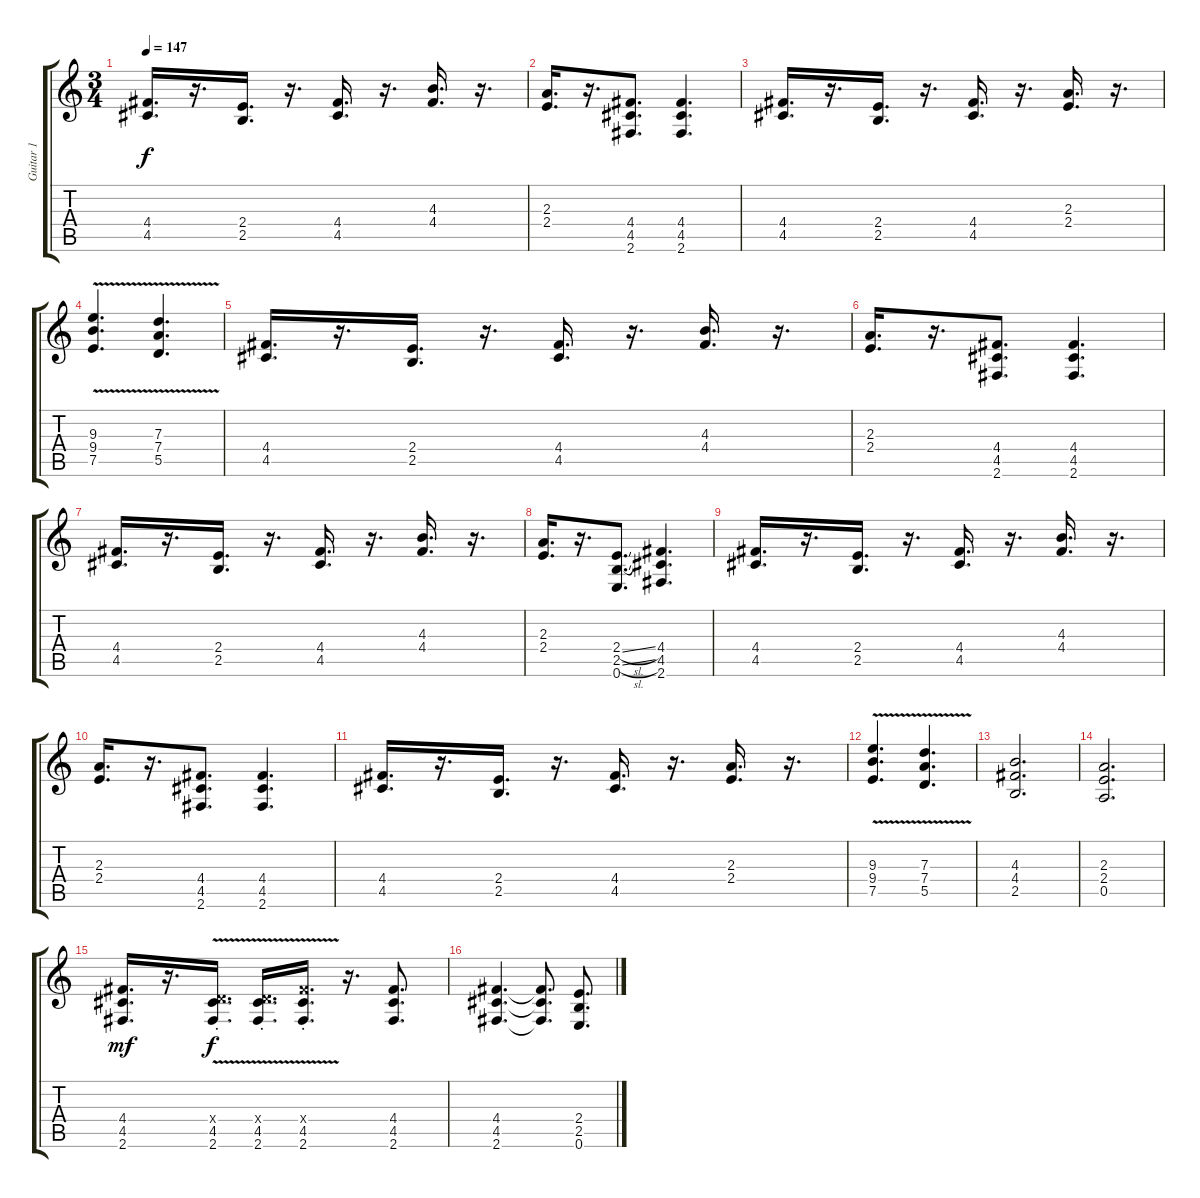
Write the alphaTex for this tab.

\track ("Guitar 1" "Guitar 1") {instrument distortionguitar}
\staff {score tabs}
\tuning (E4 B3 G3 D3 A2 E2) {hide}
\ts (3 4)
\tempo 147
\clef g2
\ks c
(4.4 4.5).16{d dy f} r.16{d} (2.4 2.5).16{d} r.16{d} (4.4 4.5).16{d} r.16{d} (4.3 4.4).16{d} r.16{d} |
(2.3 2.4).16{d} r.16{d} (4.4 4.5 2.6).8{d} (4.4 4.5 2.6).4{d} |
(4.4 4.5).16{d} r.16{d} (2.4 2.5).16{d} r.16{d} (4.4 4.5).16{d} r.16{d} (2.3 2.4).16{d} r.16{d} |
(9.3{v} 9.4 7.5).4{d} (7.3{v} 7.4 5.5).4{d} |
(4.4 4.5).16{d} r.16{d} (2.4 2.5).16{d} r.16{d} (4.4 4.5).16{d} r.16{d} (4.3 4.4).16{d} r.16{d} |
(2.3 2.4).16{d} r.16{d} (4.4 4.5 2.6).8{d} (4.4 4.5 2.6).4{d} |
(4.4 4.5).16{d} r.16{d} (2.4 2.5).16{d} r.16{d} (4.4 4.5).16{d} r.16{d} (4.3 4.4).16{d} r.16{d} |
(2.3 2.4).16{d} r.16{d} (2.4{sl} 2.5{sl} 0.6).8{d} (4.4 4.5 2.6).4{d} |
(4.4 4.5).16{d} r.16{d} (2.4 2.5).16{d} r.16{d} (4.4 4.5).16{d} r.16{d} (4.3 4.4).16{d} r.16{d} |
(2.3 2.4).16{d} r.16{d} (4.4 4.5 2.6).8{d} (4.4 4.5 2.6).4{d} |
(4.4 4.5).16{d} r.16{d} (2.4 2.5).16{d} r.16{d} (4.4 4.5).16{d} r.16{d} (2.3 2.4).16{d} r.16{d} |
(9.3{v} 9.4 7.5).4{d} (7.3{v} 7.4 5.5).4{d} |
(4.3 4.4 2.5).2{d} |
(2.3 2.4 0.5).2{d} |
\section ("" "")
(4.4 4.5 2.6).16{d dy mf} r.16{d} (0.4{x} 4.5{v} 2.6{st}).16{d dy f} (0.4{x} 4.5{v} 2.6{st}).16{d} (4.4{x} 4.5{v} 2.6{st}).16{d} r.16{d} (4.4 4.5 2.6).8{d} |
(4.4 4.5 2.6).4{d} (4.4{t} 4.5{t} 2.6{t}).8{d} (2.4 2.5 0.6).8{d}
